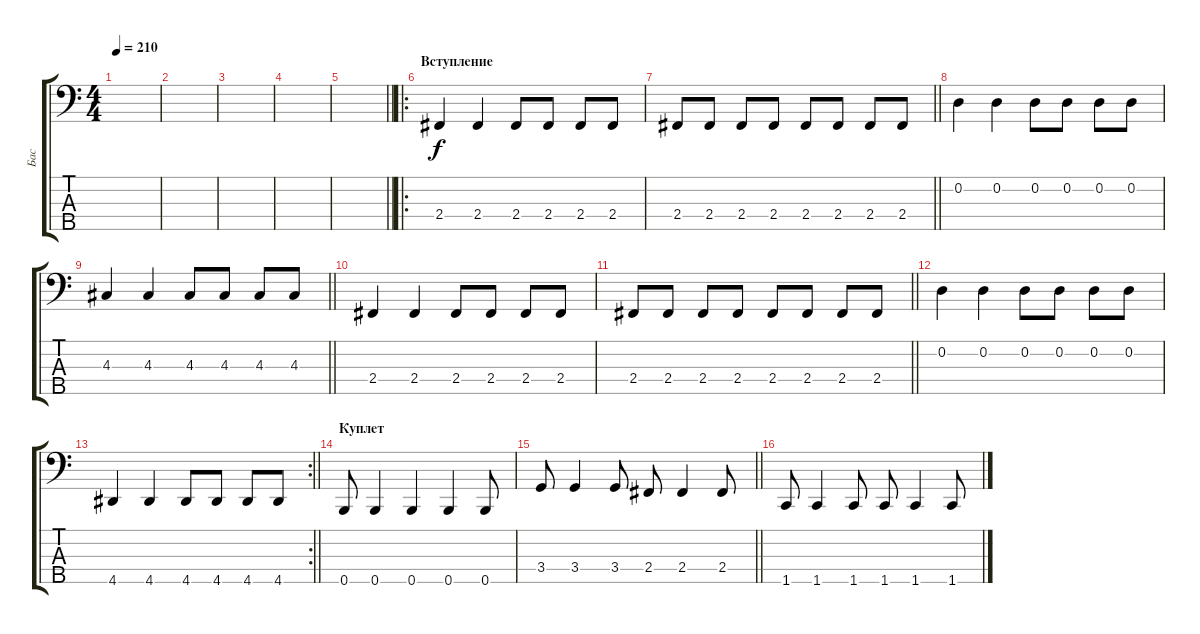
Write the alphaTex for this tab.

\track ("Бас" "Бас") {instrument electricbasspick}
\staff {score tabs}
\tuning (G2 D2 A1 E1 B0) {hide}
\ts (4 4)
\tempo 210
\clef f4
\ks c
|
|
|
|
\barLineRight lightlight
|
\ro
\section ("" "Вступление")
2.4.4 2.4.4 2.4.8 2.4.8 2.4.8 2.4.8 |
\barLineRight lightlight
2.4.8 2.4.8 2.4.8 2.4.8 2.4.8 2.4.8 2.4.8 2.4.8 |
0.2.4 0.2.4 0.2.8 0.2.8 0.2.8 0.2.8 |
\barLineRight lightlight
4.3.4 4.3.4 4.3.8 4.3.8 4.3.8 4.3.8 |
2.4.4 2.4.4 2.4.8 2.4.8 2.4.8 2.4.8 |
\barLineRight lightlight
2.4.8 2.4.8 2.4.8 2.4.8 2.4.8 2.4.8 2.4.8 2.4.8 |
0.2.4 0.2.4 0.2.8 0.2.8 0.2.8 0.2.8 |
\rc 2
\barLineRight lightlight
4.5.4 4.5.4 4.5.8 4.5.8 4.5.8 4.5.8 |
\section ("" "Куплет")
0.5.8 0.5.4 0.5.4 0.5.4 0.5.8 |
\barLineRight lightlight
3.4.8 3.4.4 3.4.8 2.4.8 2.4.4 2.4.8 |
1.5.8 1.5.4 1.5.8 1.5.8 1.5.4 1.5.8
